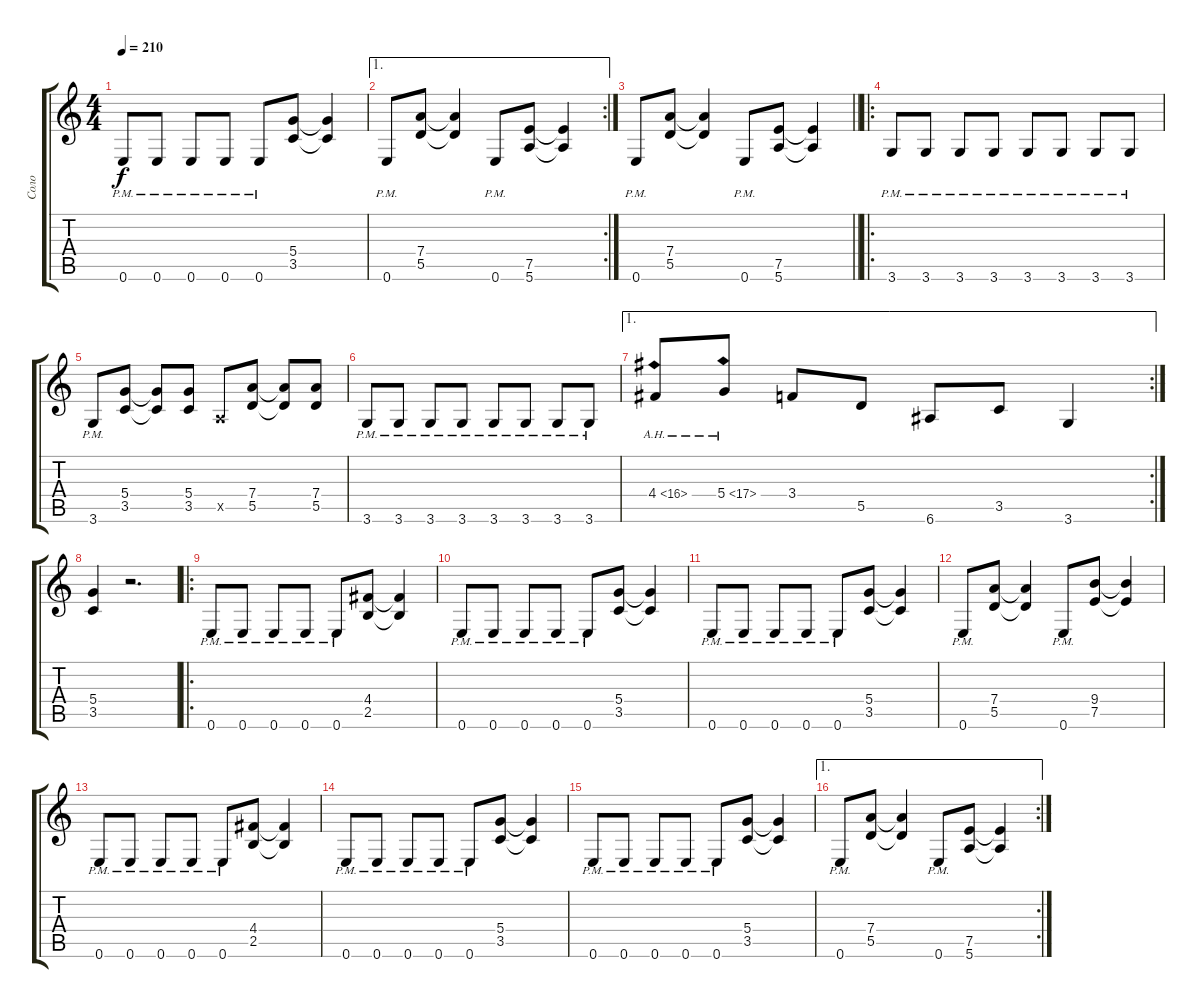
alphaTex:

\track ("Соло" "Соло") {instrument distortionguitar}
\staff {score tabs}
\tuning (E4 B3 G3 D3 A2 E2) {hide}
\ts (4 4)
\tempo 210
\clef g2
\ks c
0.6{pm}.8{dy f} 0.6{pm}.8 0.6{pm}.8 0.6{pm}.8 0.6{pm}.8 (5.4 3.5).8 (5.4{t} 3.5{t}).4 |
\ae 1
\rc 2
0.6{pm}.8 (7.4 5.5).8 (7.4{t} 5.5{t}).4 0.6{pm}.8 (7.5 5.6).8 (7.5{t} 5.6{t}).4 |
\barLineRight lightlight
0.6{pm}.8 (7.4 5.5).8 (7.4{t} 5.5{t}).4 0.6{pm}.8 (7.5 5.6).8 (7.5{t} 5.6{t}).4 |
\ro
3.6{pm}.8 3.6{pm}.8 3.6{pm}.8 3.6{pm}.8 3.6{pm}.8 3.6{pm}.8 3.6{pm}.8 3.6{pm}.8 |
3.6{pm}.8 (5.4 3.5).8 (5.4{t} 3.5{t}).8 (5.4 3.5).8 0.5{x}.8 (7.4 5.5).8 (7.4{t} 5.5{t}).8 (7.4 5.5).8 |
3.6{pm}.8 3.6{pm}.8 3.6{pm}.8 3.6{pm}.8 3.6{pm}.8 3.6{pm}.8 3.6{pm}.8 3.6{pm}.8 |
\ae 1
\rc 2
4.4{ah 12}.8 5.4{ah 12}.8 3.4.8 5.5.8 6.6.8 3.5.8 3.6.4 |
(5.4 3.5).4 r.2{d} |
\ro
0.6{pm}.8 0.6{pm}.8 0.6{pm}.8 0.6{pm}.8 0.6{pm}.8 (4.4 2.5).8 (4.4{t} 2.5{t}).4 |
0.6{pm}.8 0.6{pm}.8 0.6{pm}.8 0.6{pm}.8 0.6{pm}.8 (5.4 3.5).8 (5.4{t} 3.5{t}).4 |
0.6{pm}.8 0.6{pm}.8 0.6{pm}.8 0.6{pm}.8 0.6{pm}.8 (5.4 3.5).8 (5.4{t} 3.5{t}).4 |
0.6{pm}.8 (7.4 5.5).8 (7.4{t} 5.5{t}).4 0.6{pm}.8 (9.4 7.5).8 (9.4{t} 7.5{t}).4 |
0.6{pm}.8 0.6{pm}.8 0.6{pm}.8 0.6{pm}.8 0.6{pm}.8 (4.4 2.5).8 (4.4{t} 2.5{t}).4 |
0.6{pm}.8 0.6{pm}.8 0.6{pm}.8 0.6{pm}.8 0.6{pm}.8 (5.4 3.5).8 (5.4{t} 3.5{t}).4 |
0.6{pm}.8 0.6{pm}.8 0.6{pm}.8 0.6{pm}.8 0.6{pm}.8 (5.4 3.5).8 (5.4{t} 3.5{t}).4 |
\ae 1
\rc 2
0.6{pm}.8 (7.4 5.5).8 (7.4{t} 5.5{t}).4 0.6{pm}.8 (7.5 5.6).8 (7.5{t} 5.6{t}).4
